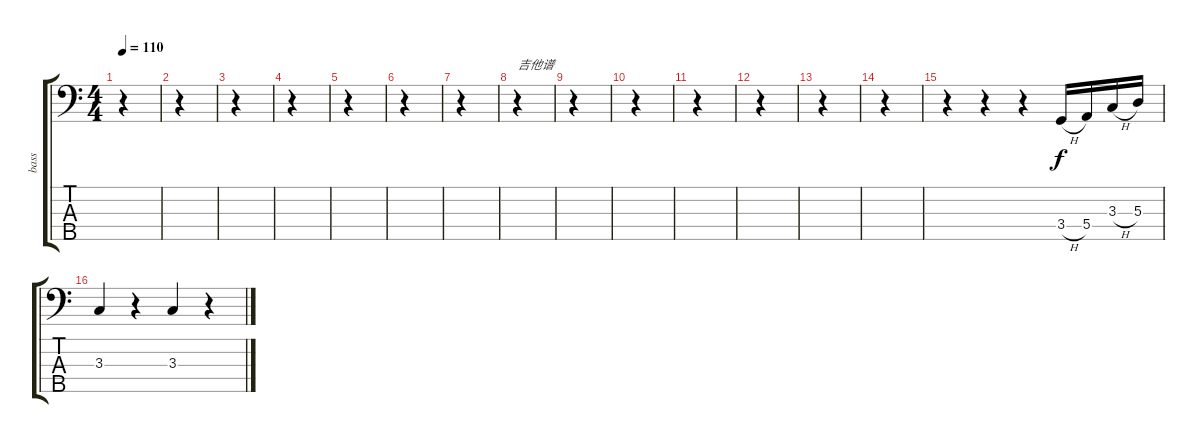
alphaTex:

\track ("bass" "bass") {instrument electricbassfinger}
\staff {score tabs}
\tuning (G2 D2 A1 E1 B0) {hide}
\ts (4 4)
\tempo 110
\clef f4
\ks c
r.4{dy f instrument electricbassfinger} |
r.4 |
r.4 |
r.4 |
r.4 |
r.4 |
r.4 |
r.4{txt "吉他谱"} |
r.4 |
r.4 |
r.4 |
r.4 |
r.4 |
r.4 |
r.4 r.4 r.4 3.4{h}.16 5.4.16 3.3{h}.16 5.3.16 |
3.3.4 r.4 3.3.4 r.4
